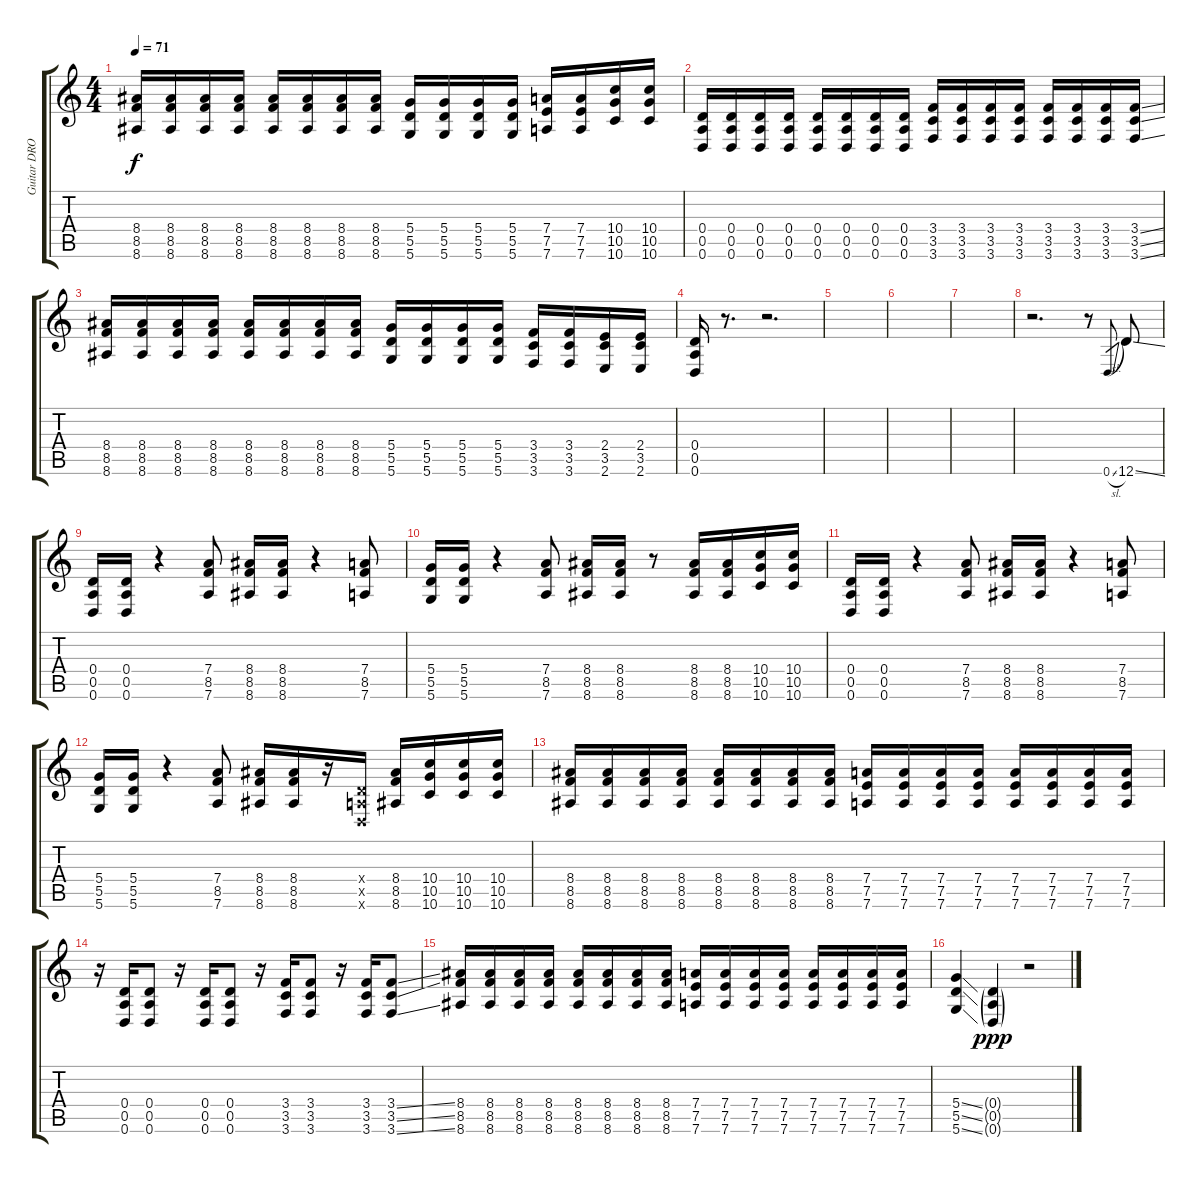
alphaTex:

\track ("Guitar DROP-D TWO" "Guitar DRO") {instrument overdrivenguitar}
\staff {score tabs}
\tuning (E4 B3 G3 D3 A2 D2) {hide}
\ts (4 4)
\tempo 71
\clef g2
\ks c
(8.4 8.5 8.6).16{dy f} (8.4 8.5 8.6).16 (8.4 8.5 8.6).16 (8.4 8.5 8.6).16 (8.4 8.5 8.6).16 (8.4 8.5 8.6).16 (8.4 8.5 8.6).16 (8.4 8.5 8.6).16 (5.4 5.5 5.6).16 (5.4 5.5 5.6).16 (5.4 5.5 5.6).16 (5.4 5.5 5.6).16 (7.4 7.5 7.6).16 (7.4 7.5 7.6).16 (10.4 10.5 10.6).16 (10.4 10.5 10.6).16 |
(0.4 0.5 0.6).16 (0.4 0.5 0.6).16 (0.4 0.5 0.6).16 (0.4 0.5 0.6).16 (0.4 0.5 0.6).16 (0.4 0.5 0.6).16 (0.4 0.5 0.6).16 (0.4 0.5 0.6).16 (3.4 3.5 3.6).16 (3.4 3.5 3.6).16 (3.4 3.5 3.6).16 (3.4 3.5 3.6).16 (3.4 3.5 3.6).16 (3.4 3.5 3.6).16 (3.4 3.5 3.6).16 (3.4{ss} 3.5{ss} 3.6{ss}).16 |
(8.4 8.5 8.6).16 (8.4 8.5 8.6).16 (8.4 8.5 8.6).16 (8.4 8.5 8.6).16 (8.4 8.5 8.6).16 (8.4 8.5 8.6).16 (8.4 8.5 8.6).16 (8.4 8.5 8.6).16 (5.4 5.5 5.6).16 (5.4 5.5 5.6).16 (5.4 5.5 5.6).16 (5.4 5.5 5.6).16 (3.4 3.5 3.6).16 (3.4 3.5 3.6).16 (2.4 3.5 2.6).16 (2.4 3.5 2.6).16 |
(0.4 0.5 0.6).16 r.8{d} r.2{d} |
|
|
|
r.2{d} r.8 0.6{sl}.8{gr} 12.6{ss}.8 |
(0.4 0.5 0.6).16 (0.4 0.5 0.6).16 r.4 (7.4 8.5 7.6).8 (8.4 8.5 8.6).16 (8.4 8.5 8.6).16 r.4 (7.4 8.5 7.6).8 |
(5.4 5.5 5.6).16 (5.4 5.5 5.6).16 r.4 (7.4 8.5 7.6).8 (8.4 8.5 8.6).16 (8.4 8.5 8.6).16 r.8 (8.4 8.5 8.6).16 (8.4 8.5 8.6).16 (10.4 10.5 10.6).16 (10.4 10.5 10.6).16 |
(0.4 0.5 0.6).16 (0.4 0.5 0.6).16 r.4 (7.4 8.5 7.6).8 (8.4 8.5 8.6).16 (8.4 8.5 8.6).16 r.4 (7.4 8.5 7.6).8 |
(5.4 5.5 5.6).16 (5.4 5.5 5.6).16 r.4 (7.4 8.5 7.6).8 (8.4 8.5 8.6).16 (8.4 8.5 8.6).16 r.16 (0.4{x} 0.5{x} 0.6{x}).16 (8.4 8.5 8.6).16 (10.4 10.5 10.6).16 (10.4 10.5 10.6).16 (10.4 10.5 10.6).16 |
(8.4 8.5 8.6).16 (8.4 8.5 8.6).16 (8.4 8.5 8.6).16 (8.4 8.5 8.6).16 (8.4 8.5 8.6).16 (8.4 8.5 8.6).16 (8.4 8.5 8.6).16 (8.4 8.5 8.6).16 (7.4 7.5 7.6).16 (7.4 7.5 7.6).16 (7.4 7.5 7.6).16 (7.4 7.5 7.6).16 (7.4 7.5 7.6).16 (7.4 7.5 7.6).16 (7.4 7.5 7.6).16 (7.4 7.5 7.6).16 |
r.16 (0.4 0.5 0.6).16 (0.4 0.5 0.6).8 r.16 (0.4 0.5 0.6).16 (0.4 0.5 0.6).8 r.16 (3.4 3.5 3.6).16 (3.4 3.5 3.6).8 r.16 (3.4 3.5 3.6).16 (3.4{ss} 3.5{ss} 3.6{ss}).8 |
(8.4 8.5 8.6).16 (8.4 8.5 8.6).16 (8.4 8.5 8.6).16 (8.4 8.5 8.6).16 (8.4 8.5 8.6).16 (8.4 8.5 8.6).16 (8.4 8.5 8.6).16 (8.4 8.5 8.6).16 (7.4 7.5 7.6).16 (7.4 7.5 7.6).16 (7.4 7.5 7.6).16 (7.4 7.5 7.6).16 (7.4 7.5 7.6).16 (7.4 7.5 7.6).16 (7.4 7.5 7.6).16 (7.4 7.5 7.6).16 |
(5.4{ss} 5.5{ss} 5.6{ss}).4 (0.4{g} 0.5{g} 0.6{g}).4{dy ppp} r.2
